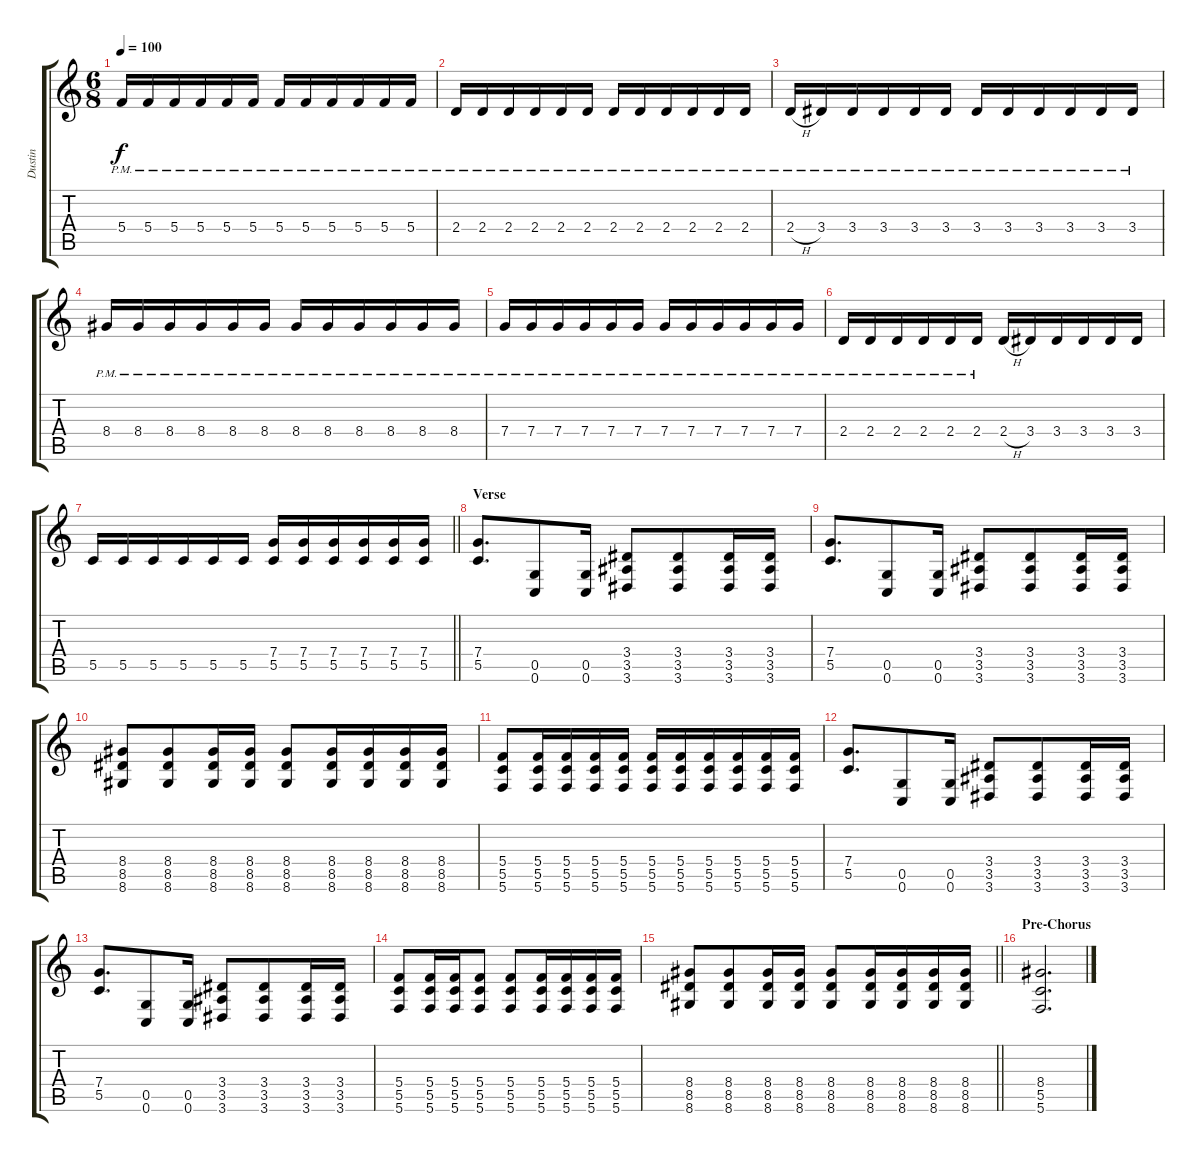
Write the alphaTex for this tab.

\track ("Dustin" "Dustin") {instrument overdrivenguitar}
\staff {score tabs}
\tuning (D4 A3 F3 C3 G2 C2) {hide}
\ts (6 8)
\tempo 100
\clef g2
\ks c
5.4{pm}.16{dy f} 5.4{pm}.16 5.4{pm}.16 5.4{pm}.16 5.4{pm}.16 5.4{pm}.16 5.4{pm}.16 5.4{pm}.16 5.4{pm}.16 5.4{pm}.16 5.4{pm}.16 5.4{pm}.16 |
2.4{pm}.16 2.4{pm}.16 2.4{pm}.16 2.4{pm}.16 2.4{pm}.16 2.4{pm}.16 2.4{pm}.16 2.4{pm}.16 2.4{pm}.16 2.4{pm}.16 2.4{pm}.16 2.4{pm}.16 |
2.4{h pm}.16 3.4{pm}.16 3.4{pm}.16 3.4{pm}.16 3.4{pm}.16 3.4{pm}.16 3.4{pm}.16 3.4{pm}.16 3.4{pm}.16 3.4{pm}.16 3.4{pm}.16 3.4{pm}.16 |
8.4{pm}.16 8.4{pm}.16 8.4{pm}.16 8.4{pm}.16 8.4{pm}.16 8.4{pm}.16 8.4{pm}.16 8.4{pm}.16 8.4{pm}.16 8.4{pm}.16 8.4{pm}.16 8.4{pm}.16 |
7.4{pm}.16 7.4{pm}.16 7.4{pm}.16 7.4{pm}.16 7.4{pm}.16 7.4{pm}.16 7.4{pm}.16 7.4{pm}.16 7.4{pm}.16 7.4{pm}.16 7.4{pm}.16 7.4{pm}.16 |
2.4{pm}.16 2.4{pm}.16 2.4{pm}.16 2.4{pm}.16 2.4{pm}.16 2.4{pm}.16 2.4{h}.16 3.4.16 3.4.16 3.4.16 3.4.16 3.4.16 |
\barLineRight lightlight
5.5.16 5.5.16 5.5.16 5.5.16 5.5.16 5.5.16 (7.4 5.5).16 (7.4 5.5).16 (7.4 5.5).16 (7.4 5.5).16 (7.4 5.5).16 (7.4 5.5).16 |
\section ("" "Verse")
(7.4 5.5).8{d} (0.5 0.6).8 (0.5 0.6).16 (3.4 3.5 3.6).8 (3.4 3.5 3.6).8 (3.4 3.5 3.6).16 (3.4 3.5 3.6).16 |
(7.4 5.5).8{d} (0.5 0.6).8 (0.5 0.6).16 (3.4 3.5 3.6).8 (3.4 3.5 3.6).8 (3.4 3.5 3.6).16 (3.4 3.5 3.6).16 |
(8.4 8.5 8.6).8 (8.4 8.5 8.6).8 (8.4 8.5 8.6).16 (8.4 8.5 8.6).16 (8.4 8.5 8.6).8 (8.4 8.5 8.6).16 (8.4 8.5 8.6).16 (8.4 8.5 8.6).16 (8.4 8.5 8.6).16 |
(5.4 5.5 5.6).8 (5.4 5.5 5.6).16 (5.4 5.5 5.6).16 (5.4 5.5 5.6).16 (5.4 5.5 5.6).16 (5.4 5.5 5.6).16 (5.4 5.5 5.6).16 (5.4 5.5 5.6).16 (5.4 5.5 5.6).16 (5.4 5.5 5.6).16 (5.4 5.5 5.6).16 |
(7.4 5.5).8{d} (0.5 0.6).8 (0.5 0.6).16 (3.4 3.5 3.6).8 (3.4 3.5 3.6).8 (3.4 3.5 3.6).16 (3.4 3.5 3.6).16 |
(7.4 5.5).8{d} (0.5 0.6).8 (0.5 0.6).16 (3.4 3.5 3.6).8 (3.4 3.5 3.6).8 (3.4 3.5 3.6).16 (3.4 3.5 3.6).16 |
(5.4 5.5 5.6).8 (5.4 5.5 5.6).16 (5.4 5.5 5.6).16 (5.4 5.5 5.6).8 (5.4 5.5 5.6).8 (5.4 5.5 5.6).16 (5.4 5.5 5.6).16 (5.4 5.5 5.6).16 (5.4 5.5 5.6).16 |
\barLineRight lightlight
(8.4 8.5 8.6).8 (8.4 8.5 8.6).8 (8.4 8.5 8.6).16 (8.4 8.5 8.6).16 (8.4 8.5 8.6).8 (8.4 8.5 8.6).16 (8.4 8.5 8.6).16 (8.4 8.5 8.6).16 (8.4 8.5 8.6).16 |
\section ("" "Pre-Chorus")
(8.4 5.5 5.6).2{d}
